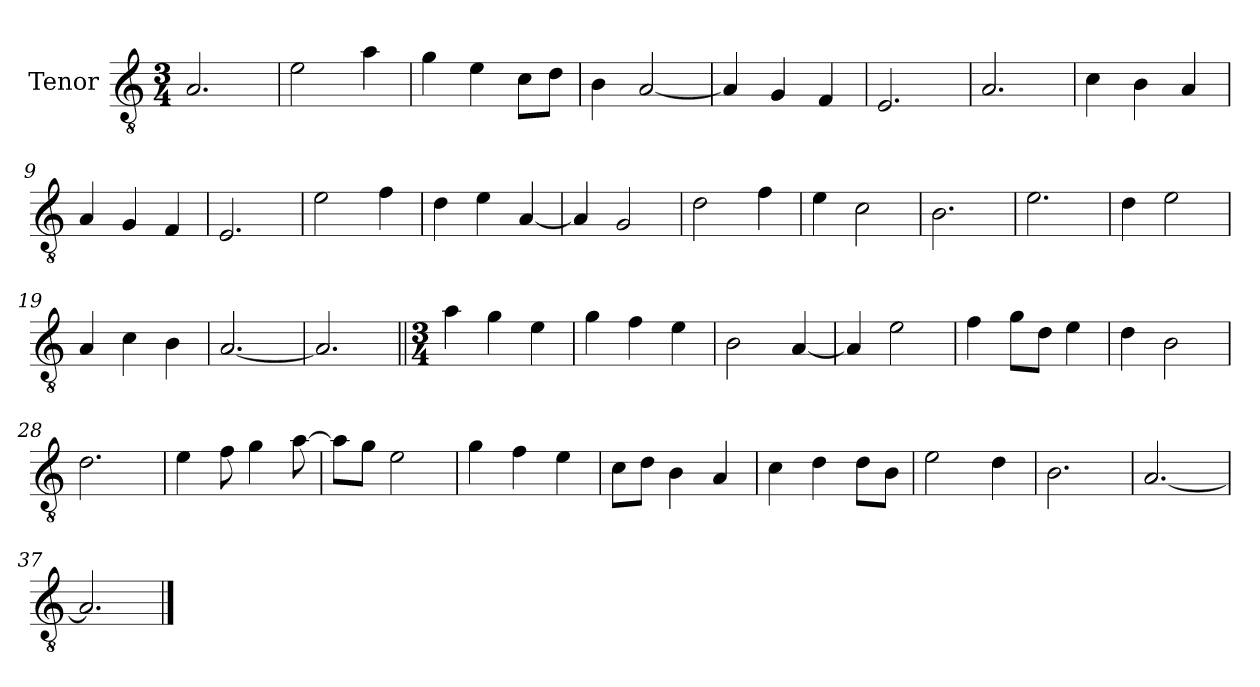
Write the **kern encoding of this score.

**kern
*part1
*staff1
*I"Tenor
*I'T.
*clefGv2
*k[]
*a:
*M3/4
=1
2.A/
=2
2e\
4a\
=3
4g\
4e\
8c\L
8d\J
=4
4B\
[<2A/
=5
4A/]
4G/
4F/
=6
2.E/
=7
2.A/
=8
4c\
4B\
4A/
=9
4A/
4G/
4F/
!!LO:LB:g=z
=10
2.E/
=11
2e\
4f\
=12
4d\
4e\
[<4A/
=13
4A/]
2G/
=14
2d\
4f\
=15
4e\
2c\
=16
2.B\
=17
2.e\
=18
4d\
2e\
=19
4A/
4c\
4B\
!!LO:LB:g=z
=20
[<2.A/
=21
2.A/]
=22||
*M3/4
4a\
4g\
4e\
=23
4g\
4f\
4e\
=24
2B\
[<4A/
=25
4A/]
2e\
=26
4f\
8g\L
8d\J
4e\
=27
4d\
2B\
=28
2.d\
!!LO:LB:g=z
=29
4e\
8f\
4g\
[>8a\
=30
8a\L]
8g\J
2e\
=31
4g\
4f\
4e\
=32
8c\L
8d\J
4B\
4A/
=33
4c\
4d\
8d\L
8B\J
=34
2e\
4d\
=35
2.B\
=36
[<2.A/
=37
2.A/]
==
*-
